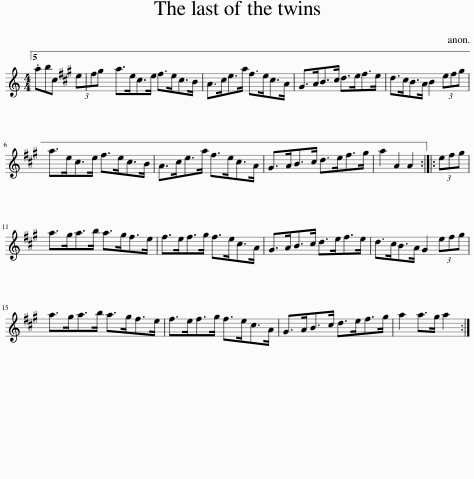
X:1
L:1/8
M:4/4
I:linebreak $
K:C
V:1 treble
V:1
 .abc (3e^f^g | a>e^c>e ^f>ec>B | A>^ce>a ^f>ec>A | ^G>AB>^c d>e^f>e | d>^cB>A B2 (3e^f^g |$ %5
 a>e^c>e ^f>ec>B | A>^ce>a ^f>ec>A | ^G>AB>^c d>e^f>^g | a2 A2 A2 :: (3e^f^g |$ %10
 a>^ga>b a>g^f>e | ^f>ef>^g f>e^c>A | ^G>AB>^c d>e^f>e | d>^cB>A ^G2 (3e^f^g |$ a>^ga>b a>g^f>e | %15
 ^f>ef>^g f>e^c>A | ^G>AB>^c d>e^f>^g | a2 a>^g a2 :| %18
